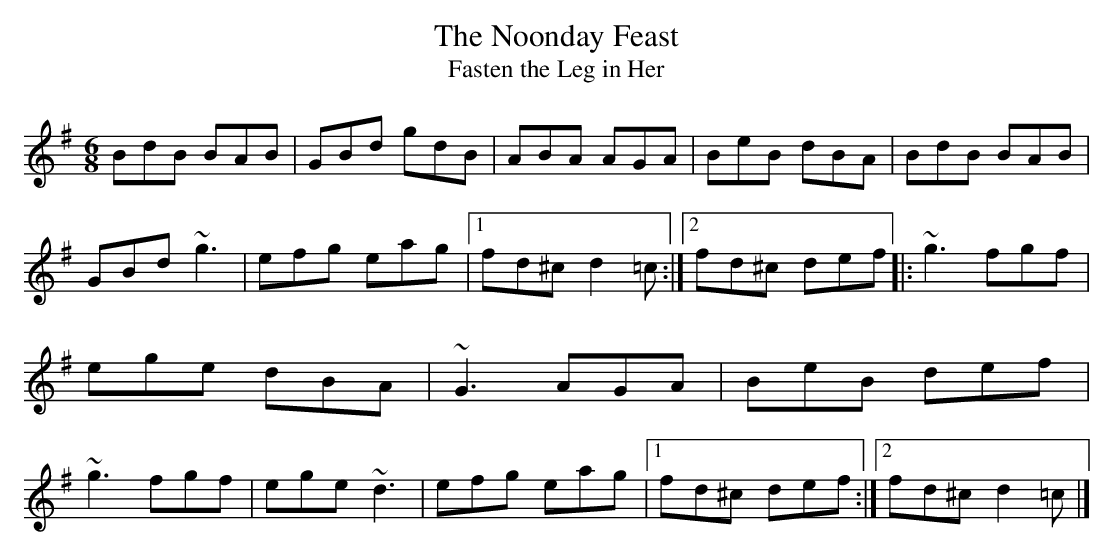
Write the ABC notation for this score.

X:1
T:Noonday Feast, The
T:Fasten the Leg in Her
E:14
M:6/8
L:1/8
K:G
BdB BAB|GBd gdB|ABA AGA|BeB dBA|BdB BAB|GBd ~g3|\
efg eag|1fd^c d2=c:|2fd^c def|:~g3 fgf|ege dBA|~G3 AGA|\
BeB def|~g3 fgf|ege ~d3|efg eag|1fd^c def:|2fd^c d2=c|]**
